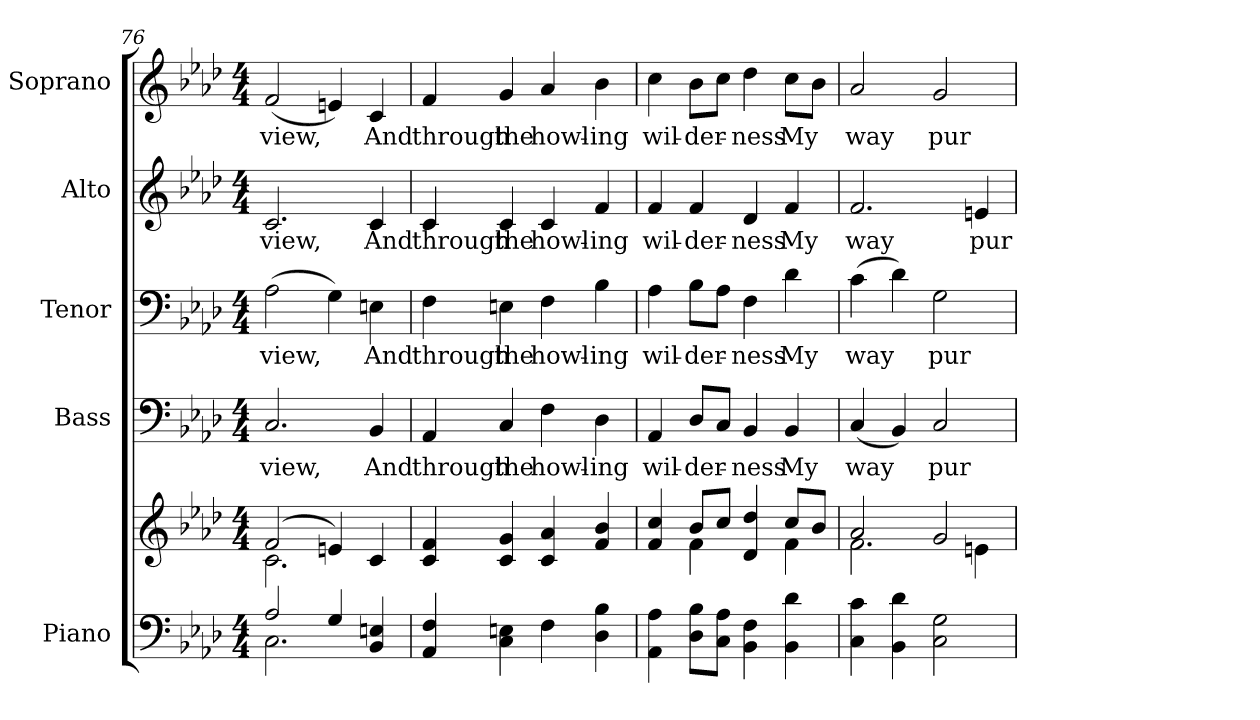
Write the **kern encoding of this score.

**kern	**kern	**kern	**text	**kern	**text	**kern	**text	**kern	**text
*part5	*part5	*part4	*part4	*part3	*part3	*part2	*part2	*part1	*part1
*staff6	*staff5	*staff4	*staff4	*staff3	*staff3	*staff2	*staff2	*staff1	*staff1
*I"Piano	*	*I"Bass	*	*I"Tenor	*	*I"Alto	*	*I"Soprano	*
*I'Pno.	*	*I'B.	*	*I'T.	*	*I'A.	*	*I'S.	*
*clefF4	*clefG2	*clefF4	*	*clefF4	*	*clefG2	*	*clefG2	*
*k[b-e-a-d-]	*k[b-e-a-d-]	*k[b-e-a-d-]	*	*k[b-e-a-d-]	*	*k[b-e-a-d-]	*	*k[b-e-a-d-]	*
*A-:	*A-:	*A-:	*	*A-:	*	*A-:	*	*A-:	*
*M4/4	*M4/4	*M4/4	*	*M4/4	*	*M4/4	*	*M4/4	*
=76	=76	=76	=76	=76	=76	=76	=76	=76	=76
*^	*^	*	*	*	*	*	*	*	*
!	!	!	!	!	!LO:LY:b:color=#000000	!	!	!	!	!	!
!	!	!	!	!	!	!	!LO:LY:b:color=#000000	!	!	!	!
!	!	!	!	!	!	!	!	!	!LO:LY:b:color=#000000	!	!
!	!	!	!	!	!	!	!	!	!	!	!LO:LY:b:color=#000000
2A-i/	2.Ci\	(2fi/	2.ci\	2.Ci/	view,	(2A-i\	view,	2.ci/	view,	(2fi/	view,
4Gi/	.	4eni/)	.	.	.	4Gi\)	.	.	.	4eni/)	.
!	!	!	!	!	!LO:LY:b:color=#000000	!	!	!	!	!	!
!	!	!	!	!	!	!	!LO:LY:b:color=#000000	!	!	!	!
!	!	!	!	!	!	!	!	!	!LO:LY:b:color=#000000	!	!
!	!	!	!	!	!	!	!	!	!	!	!LO:LY:b:color=#000000
4BB-i/ 4Eni	4ryy	4ci/	4ryy	4BB-i/	And	4Eni\	And	4ci/	And	4ci/	And
*v	*v	*	*	*	*	*	*	*	*	*	*
*	*v	*v	*	*	*	*	*	*	*	*
!!LO:PB:g=z
=77	=77	=77	=77	=77	=77	=77	=77	=77	=77
*^	*^	*	*	*	*	*	*	*	*
!	!	!	!	!	!LO:LY:b:color=#000000	!	!	!	!	!	!
*v	*v	*	*	*	*	*	*	*	*	*	*
*	*v	*v	*	*	*	*	*	*	*	*
*^	*^	*	*	*	*	*	*	*	*
!	!	!	!	!	!	!	!LO:LY:b:color=#000000	!	!	!	!
*v	*v	*	*	*	*	*	*	*	*	*	*
*	*v	*v	*	*	*	*	*	*	*	*
*^	*^	*	*	*	*	*	*	*	*
!	!	!	!	!	!	!	!	!	!LO:LY:b:color=#000000	!	!
*v	*v	*	*	*	*	*	*	*	*	*	*
*	*v	*v	*	*	*	*	*	*	*	*
*^	*^	*	*	*	*	*	*	*	*
!	!	!	!	!	!	!	!	!	!	!	!LO:LY:b:color=#000000
*v	*v	*	*	*	*	*	*	*	*	*	*
*	*v	*v	*	*	*	*	*	*	*	*
4AA-i/ 4Fi	4ci/ 4fi	4AA-i/	through	4Fi\	through	4ci/	through	4fi/	through
!	!	!	!LO:LY:b:color=#000000	!	!	!	!	!	!
!	!	!	!	!	!LO:LY:b:color=#000000	!	!	!	!
!	!	!	!	!	!	!	!LO:LY:b:color=#000000	!	!
!	!	!	!	!	!	!	!	!	!LO:LY:b:color=#000000
4Ci\ 4Eni	4ci/ 4gi	4Ci/	the	4Eni\	the	4ci/	the	4gi/	the
!	!	!	!LO:LY:b:color=#000000	!	!	!	!	!	!
!	!	!	!	!	!LO:LY:b:color=#000000	!	!	!	!
!	!	!	!	!	!	!	!LO:LY:b:color=#000000	!	!
!	!	!	!	!	!	!	!	!	!LO:LY:b:color=#000000
4Fi\	4ci/ 4a-i	4Fi\	howl-	4Fi\	howl-	4ci/	howl-	4a-i/	howl-
!	!	!	!LO:LY:b:color=#000000	!	!	!	!	!	!
!	!	!	!	!	!LO:LY:b:color=#000000	!	!	!	!
!	!	!	!	!	!	!	!LO:LY:b:color=#000000	!	!
!	!	!	!	!	!	!	!	!	!LO:LY:b:color=#000000
4D-i\ 4B-i	4fi/ 4b-i	4D-i\	-ing	4B-i\	-ing	4fi/	-ing	4b-i\	-ing
=78	=78	=78	=78	=78	=78	=78	=78	=78	=78
*	*^	*	*	*	*	*	*	*	*
!	!	!	!	!LO:LY:b:color=#000000	!	!	!	!	!	!
!	!	!	!	!	!	!LO:LY:b:color=#000000	!	!	!	!
!	!	!	!	!	!	!	!	!LO:LY:b:color=#000000	!	!
!	!	!	!	!	!	!	!	!	!	!LO:LY:b:color=#000000
4AA-i\ 4A-i	4fi/ 4cci	4ryy	4AA-i/	wil-	4A-i\	wil-	4fi/	wil-	4cci\	wil-
!	!	!	!	!LO:LY:b:color=#000000	!	!	!	!	!	!
!	!	!	!	!	!	!LO:LY:b:color=#000000	!	!	!	!
!	!	!	!	!	!	!	!	!LO:LY:b:color=#000000	!	!
!	!	!	!	!	!	!	!	!	!	!LO:LY:b:color=#000000
8D-i\ 8B-iL	8b-i/L	4fi\	8D-i/L	-der-	8B-i\L	-der-	4fi/	-der-	8b-i\L	-der-
8Ci\ 8A-iJ	8cci/J	.	8Ci/J	.	8A-i\J	.	.	.	8cci\J	.
!	!	!	!	!LO:LY:b:color=#000000	!	!	!	!	!	!
!	!	!	!	!	!	!LO:LY:b:color=#000000	!	!	!	!
!	!	!	!	!	!	!	!	!LO:LY:b:color=#000000	!	!
!	!	!	!	!	!	!	!	!	!	!LO:LY:b:color=#000000
4BB-i\ 4Fi	4d-i/ 4dd-i	4ryy	4BB-i/	-ness	4Fi\	-ness	4d-i/	-ness	4dd-i\	-ness
!	!	!	!	!LO:LY:b:color=#000000	!	!	!	!	!	!
!	!	!	!	!	!	!LO:LY:b:color=#000000	!	!	!	!
!	!	!	!	!	!	!	!	!LO:LY:b:color=#000000	!	!
!	!	!	!	!	!	!	!	!	!	!LO:LY:b:color=#000000
4BB-i\ 4d-i	8cci/L	4fi\	4BB-i/	My	4d-i\	My	4fi/	My	8cci\L	My
.	8b-i/J	.	.	.	.	.	.	.	8b-i\J	.
!!LO:PB:g=z
=79	=79	=79	=79	=79	=79	=79	=79	=79	=79	=79
!	!	!	!	!LO:LY:b:color=#000000	!	!	!	!	!	!
!	!	!	!	!	!	!LO:LY:b:color=#000000	!	!	!	!
!	!	!	!	!	!	!	!	!LO:LY:b:color=#000000	!	!
!	!	!	!	!	!	!	!	!	!	!LO:LY:b:color=#000000
4Ci\ 4ci	2a-i/	2.fi\	(4Ci/	way	(4ci\	way	2.fi/	way	2a-i/	way
4BB-i\ 4d-i	.	.	4BB-i/)	.	4d-i\)	.	.	.	.	.
!	!	!	!	!LO:LY:b:color=#000000	!	!	!	!	!	!
!	!	!	!	!	!	!LO:LY:b:color=#000000	!	!	!	!
!	!	!	!	!	!	!	!	!	!	!LO:LY:b:color=#000000
2Ci\ 2Gi	2gi/	.	2Ci/	pur-	2Gi\	pur-	.	.	2gi/	pur-
!	!	!	!	!	!	!	!	!LO:LY:b:color=#000000	!	!
.	.	4eni\	.	.	.	.	4eni/	pur-	.	.
*	*v	*v	*	*	*	*	*	*	*	*
=	=	=	=	=	=	=	=	=	=
*-	*-	*-	*-	*-	*-	*-	*-	*-	*-
